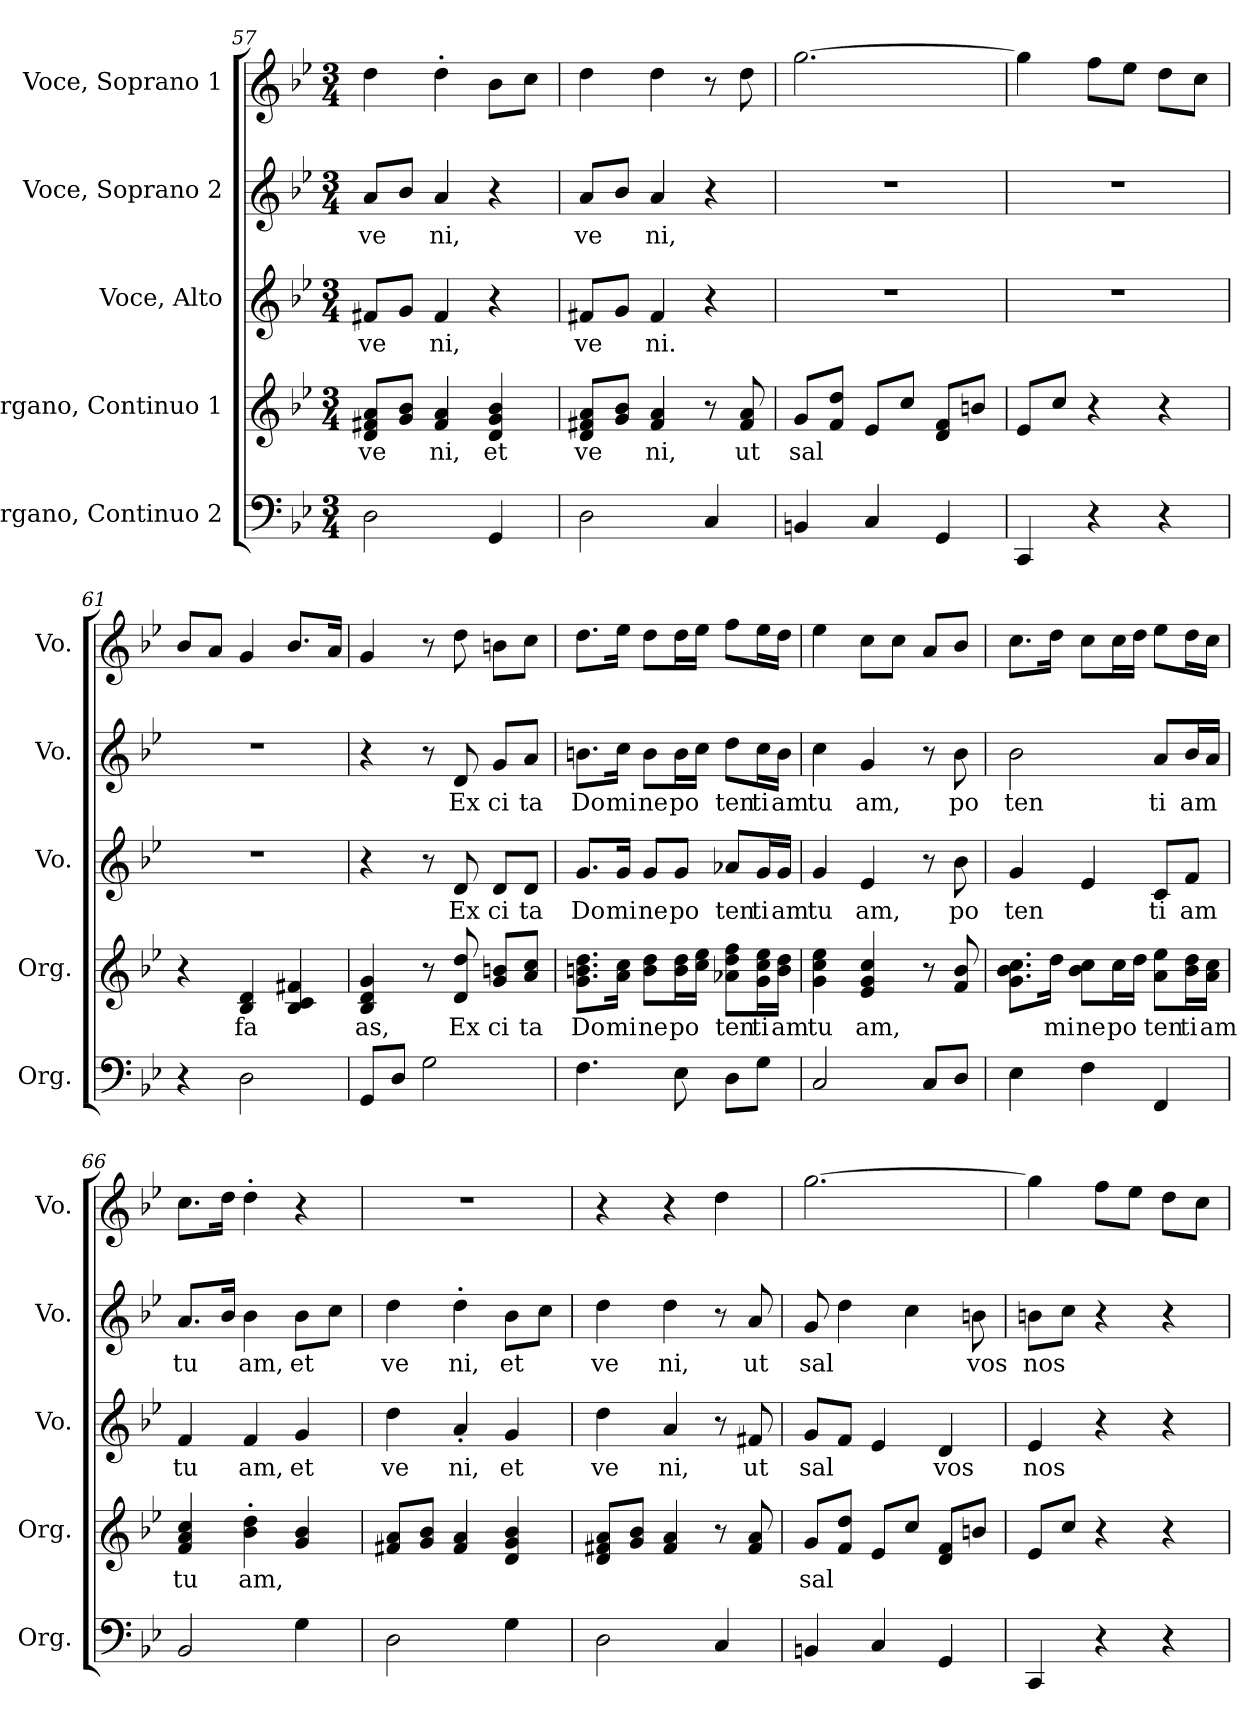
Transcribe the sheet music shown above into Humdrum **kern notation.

**kern	**kern	**text	**kern	**text	**kern	**text	**kern
*part5	*part4	*part4	*part3	*part3	*part2	*part2	*part1
*staff5	*staff4	*staff4	*staff3	*staff3	*staff2	*staff2	*staff1
*I"Organo, Continuo 2	*I"Organo, Continuo 1	*	*I"Voce, Alto	*	*I"Voce, Soprano 2	*	*I"Voce, Soprano 1
*I'Org.	*I'Org.	*	*I'Vo.	*	*I'Vo.	*	*I'Vo.
*clefF4	*clefG2	*	*clefG2	*	*clefG2	*	*clefG2
*k[b-e-]	*k[b-e-]	*	*k[b-e-]	*	*k[b-e-]	*	*k[b-e-]
*M3/4	*M3/4	*	*M3/4	*	*M3/4	*	*M3/4
=57	=57	=57	=57	=57	=57	=57	=57
!	!	!LO:LY:b	!	!LO:LY:b	!	!LO:LY:b	!
2D\	8d/ 8f#X/ 8a/L	ve	8f#X/L	ve	8a/L	ve	4dd\
.	8g/ 8b-/J	.	8g/J	.	8b-/J	.	.
!	!	!LO:LY:b	!	!LO:LY:b	!	!LO:LY:b	!
.	4f#/ 4a/	ni,	4f#/	ni,	4a/	ni,	4dd'\
!	!	!LO:LY:b	!	!	!	!	!
4GG/	4d/ 4g/ 4b-/	et	4r	.	4r	.	8b-\L
.	.	.	.	.	.	.	8cc\J
=58	=58	=58	=58	=58	=58	=58	=58
!	!	!LO:LY:b	!	!LO:LY:b	!	!LO:LY:b	!
2D\	8d/ 8f#X/ 8a/L	ve	8f#X/L	ve	8a/L	ve	4dd\
.	8g/ 8b-/J	.	8g/J	.	8b-/J	.	.
!	!	!LO:LY:b	!	!LO:LY:b	!	!LO:LY:b	!
.	4f#/ 4a/	ni,	4f#/	ni.	4a/	ni,	4dd\
4C/	8r	.	4r	.	4r	.	8r
!	!	!LO:LY:b	!	!	!	!	!
.	8f#/ 8a/	ut	.	.	.	.	8dd\
=59	=59	=59	=59	=59	=59	=59	=59
!	!	!LO:LY:b	!	!	!	!	!
4BBn/	8g/L	sal	2.r	.	2.r	.	[2.gg\
.	8f/ 8dd/J	.	.	.	.	.	.
4C/	8e-/L	.	.	.	.	.	.
.	8cc/J	.	.	.	.	.	.
4GG/	8d/ 8f/L	.	.	.	.	.	.
.	8bn/J	.	.	.	.	.	.
=60	=60	=60	=60	=60	=60	=60	=60
4CC/	8e-/L	.	2.r	.	2.r	.	4gg\]
.	8cc/J	.	.	.	.	.	.
4r	4r	.	.	.	.	.	8ff\L
.	.	.	.	.	.	.	8ee-\J
4r	4r	.	.	.	.	.	8dd\L
.	.	.	.	.	.	.	8cc\J
!!LO:PB:g=z
=61	=61	=61	=61	=61	=61	=61	=61
4r	4r	.	2.r	.	2.r	.	8b-/L
.	.	.	.	.	.	.	8a/J
!	!	!LO:LY:b	!	!	!	!	!
2D\	4B-/ 4d/	fa	.	.	.	.	4g/
.	4B-/ 4c/ 4f#X/	.	.	.	.	.	8.b-/L
.	.	.	.	.	.	.	16a/Jk
=62	=62	=62	=62	=62	=62	=62	=62
!	!	!LO:LY:b	!	!	!	!	!
8GG/L	4B-/ 4d/ 4g/	as,	4r	.	4r	.	4g/
8D/J	.	.	.	.	.	.	.
2G\	8r	.	8r	.	8r	.	8r
!	!	!LO:LY:b	!	!LO:LY:b	!	!LO:LY:b	!
.	8d/ 8dd/	Ex	8d/	Ex	8d/	Ex	8dd\
!	!	!LO:LY:b	!	!LO:LY:b	!	!LO:LY:b	!
.	8g/ 8bn/L	ci	8d/L	ci	8g/L	ci	8bn\L
!	!	!LO:LY:b	!	!LO:LY:b	!	!LO:LY:b	!
.	8a/ 8cc/J	ta	8d/J	ta	8a/J	ta	8cc\J
=63	=63	=63	=63	=63	=63	=63	=63
!	!	!LO:LY:b	!	!LO:LY:b	!	!LO:LY:b	!
4.F\	8.g\ 8.bn\ 8.dd\L	Do	8.g/L	Do	8.bn\L	Do	8.dd\L
!	!	!LO:LY:b	!	!LO:LY:b	!	!LO:LY:b	!
.	16a\ 16cc\Jk	mi	16g/Jk	mi	16cc\Jk	mi	16ee-\Jk
!	!	!LO:LY:b	!	!LO:LY:b	!	!LO:LY:b	!
.	8b\ 8dd\L	ne	8g/L	ne	8b\L	ne	8dd\L
!	!	!LO:LY:b	!	!LO:LY:b	!	!LO:LY:b	!
8E-\	16b\ 16dd\L	po	8g/J	po	16b\L	po	16dd\L
.	16cc\ 16ee-\JJ	.	.	.	16cc\JJ	.	16ee-\JJ
!	!	!LO:LY:b	!	!LO:LY:b	!	!LO:LY:b	!
8D\L	8a-X\ 8dd\ 8ff\L	ten	8a-X/L	ten	8dd\L	ten	8ff\L
!	!	!LO:LY:b	!	!LO:LY:b	!	!LO:LY:b	!
8G\J	16g\ 16cc\ 16ee-\L	ti	16g/L	ti	16cc\L	ti	16ee-\L
!	!	!LO:LY:b	!	!LO:LY:b	!	!LO:LY:b	!
.	16b\ 16dd\JJ	am	16g/JJ	am	16b\JJ	am	16dd\JJ
=64	=64	=64	=64	=64	=64	=64	=64
!	!	!LO:LY:b	!	!LO:LY:b	!	!LO:LY:b	!
2C/	4g\ 4cc\ 4ee-\	tu	4g/	tu	4cc\	tu	4ee-\
!	!	!LO:LY:b	!	!LO:LY:b	!	!LO:LY:b	!
.	4e-/ 4g/ 4cc/	am,	4e-/	am,	4g/	am,	8cc\L
.	.	.	.	.	.	.	8cc\J
8C/L	8r	.	8r	.	8r	.	8a/L
!	!	!	!	!LO:LY:b	!	!LO:LY:b	!
8D/J	8f/ 8b-/	.	8b-\	po	8b-\	po	8b-/J
=65	=65	=65	=65	=65	=65	=65	=65
!	!	!	!	!LO:LY:b	!	!LO:LY:b	!
4E-\	8.g\ 8.b-\ 8.cc\L	.	4g/	ten	2b-\	ten	8.cc\L
!	!	!LO:LY:b	!	!	!	!	!
.	16dd\Jk	mi	.	.	.	.	16dd\Jk
!	!	!LO:LY:b	!	!	!	!	!
4F\	8b-\ 8cc\L	ne	4e-/	.	.	.	8cc\L
!	!	!LO:LY:b	!	!	!	!	!
.	16cc\L	po	.	.	.	.	16cc\L
.	16dd\JJ	.	.	.	.	.	16dd\JJ
!	!	!LO:LY:b	!	!LO:LY:b	!	!LO:LY:b	!
4FF/	8a\ 8ee-\L	ten	8c/L	ti	8a/L	ti	8ee-\L
!	!	!LO:LY:b	!	!LO:LY:b	!	!LO:LY:b	!
.	16b-\ 16dd\L	ti	8f/J	am	16b-/L	am	16dd\L
!	!	!LO:LY:b	!	!	!	!	!
.	16a\ 16cc\JJ	am	.	.	16a/JJ	.	16cc\JJ
!!LO:LB:g=z
=66	=66	=66	=66	=66	=66	=66	=66
!	!	!LO:LY:b	!	!LO:LY:b	!	!LO:LY:b	!
2BB-/	4f/ 4a/ 4cc/	tu	4f/	tu	8.a/L	tu	8.cc\L
.	.	.	.	.	16b-/Jk	.	16dd\Jk
!	!	!LO:LY:b	!	!LO:LY:b	!	!LO:LY:b	!
.	4b-\' 4dd\'	am,	4f/	am,	4b-\	am,	4dd'\
!	!	!	!	!LO:LY:b	!	!LO:LY:b	!
4G\	4g/ 4b-/	.	4g/	et	8b-\L	et	4r
.	.	.	.	.	8cc\J	.	.
=67	=67	=67	=67	=67	=67	=67	=67
!	!	!	!	!LO:LY:b	!	!LO:LY:b	!
2D\	8f#X/ 8a/L	.	4dd\	ve	4dd\	ve	2.r
.	8g/ 8b-/J	.	.	.	.	.	.
!	!	!	!	!LO:LY:b	!	!LO:LY:b	!
.	4f#/ 4a/	.	4a'/	ni,	4dd'\	ni,	.
!	!	!	!	!LO:LY:b	!	!LO:LY:b	!
4G\	4d/ 4g/ 4b-/	.	4g/	et	8b-\L	et	.
.	.	.	.	.	8cc\J	.	.
=68	=68	=68	=68	=68	=68	=68	=68
!	!	!	!	!LO:LY:b	!	!LO:LY:b	!
2D\	8d/ 8f#X/ 8a/L	.	4dd\	ve	4dd\	ve	4r
.	8g/ 8b-/J	.	.	.	.	.	.
!	!	!	!	!LO:LY:b	!	!LO:LY:b	!
.	4f#/ 4a/	.	4a/	ni,	4dd\	ni,	4r
4C/	8r	.	8r	.	8r	.	4dd\
!	!	!	!	!LO:LY:b	!	!LO:LY:b	!
.	8f#/ 8a/	.	8f#X/	ut	8a/	ut	.
=69	=69	=69	=69	=69	=69	=69	=69
!	!	!LO:LY:b	!	!LO:LY:b	!	!LO:LY:b	!
4BBn/	8g/L	sal	8g/L	sal	8g/	sal	[2.gg\
.	8f/ 8dd/J	.	8f/J	.	4dd\	.	.
4C/	8e-/L	.	4e-/	.	.	.	.
.	8cc/J	.	.	.	4cc\	.	.
!	!	!	!	!LO:LY:b	!	!	!
4GG/	8d/ 8f/L	.	4d/	vos	.	.	.
!	!	!	!	!	!	!LO:LY:b	!
.	8bn/J	.	.	.	8bn\	vos	.
=70	=70	=70	=70	=70	=70	=70	=70
!	!	!	!	!LO:LY:b	!	!LO:LY:b	!
4CC/	8e-/L	.	4e-/	nos	8bn\L	nos	4gg\]
.	8cc/J	.	.	.	8cc\J	.	.
4r	4r	.	4r	.	4r	.	8ff\L
.	.	.	.	.	.	.	8ee-\J
4r	4r	.	4r	.	4r	.	8dd\L
.	.	.	.	.	.	.	8cc\J
=	=	=	=	=	=	=	=
*-	*-	*-	*-	*-	*-	*-	*-
